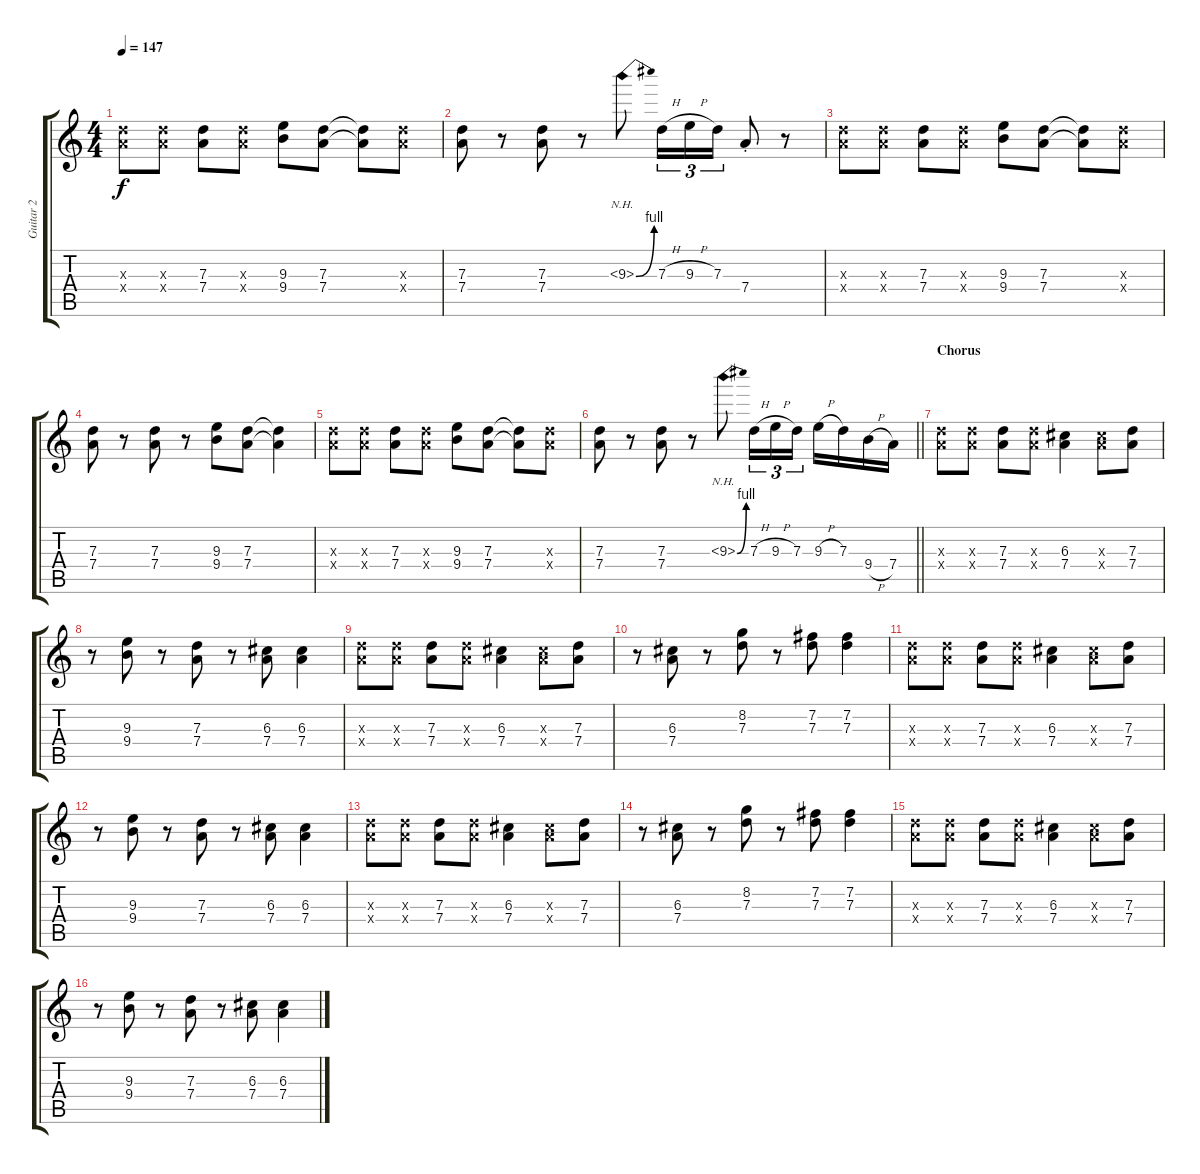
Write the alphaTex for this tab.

\track ("Guitar 2" "Guitar 2") {instrument overdrivenguitar}
\staff {score tabs}
\tuning (E4 B3 G3 D3 A2 E2) {hide}
\ts (4 4)
\tempo 147
\clef g2
\ks c
(7.3{x} 7.4{x}).8{dy f} (7.3{x} 7.4{x}).8 (7.3 7.4).8 (7.3{x} 7.4{x}).8 (9.3 9.4).8 (7.3 7.4).8 (7.3{t} 7.4{t}).8 (7.3{x} 7.4{x}).8 |
(7.3 7.4).8 r.8 (7.3 7.4).8 r.8 9.3{be (bend 0 0 60 4) nh}.8 7.3{h}.16{tu (3 2)} 9.3{h}.16{tu (3 2)} 7.3.16{tu (3 2)} 7.4{st}.8 r.8 |
(7.3{x} 7.4{x}).8 (7.3{x} 7.4{x}).8 (7.3 7.4).8 (7.3{x} 7.4{x}).8 (9.3 9.4).8 (7.3 7.4).8 (7.3{t} 7.4{t}).8 (7.3{x} 7.4{x}).8 |
(7.3 7.4).8 r.8 (7.3 7.4).8 r.8 (9.3 9.4).8 (7.3 7.4).8 (7.3{t} 7.4{t}).4 |
(7.3{x} 7.4{x}).8 (7.3{x} 7.4{x}).8 (7.3 7.4).8 (7.3{x} 7.4{x}).8 (9.3 9.4).8 (7.3 7.4).8 (7.3{t} 7.4{t}).8 (7.3{x} 7.4{x}).8 |
\barLineRight lightlight
(7.3 7.4).8 r.8 (7.3 7.4).8 r.8 9.3{be (bend 0 0 60 4) nh}.8 7.3{h}.16{tu (3 2)} 9.3{h}.16{tu (3 2)} 7.3.16{tu (3 2)} 9.3{h}.16 7.3.16 9.4{h}.16 7.4.16 |
\section ("" "Chorus")
(7.3{x} 7.4{x}).8 (7.3{x} 7.4{x}).8 (7.3 7.4).8 (7.3{x} 7.4{x}).8 (6.3 7.4).4 (6.3{x} 7.4{x}).8 (7.3 7.4).8 |
r.8 (9.3 9.4).8 r.8 (7.3 7.4).8 r.8 (6.3 7.4).8 (6.3 7.4).4 |
(7.3{x} 7.4{x}).8 (7.3{x} 7.4{x}).8 (7.3 7.4).8 (7.3{x} 7.4{x}).8 (6.3 7.4).4 (6.3{x} 7.4{x}).8 (7.3 7.4).8 |
r.8 (6.3 7.4).8 r.8 (8.2 7.3).8 r.8 (7.2 7.3).8 (7.2 7.3).4 |
(7.3{x} 7.4{x}).8 (7.3{x} 7.4{x}).8 (7.3 7.4).8 (7.3{x} 7.4{x}).8 (6.3 7.4).4 (6.3{x} 7.4{x}).8 (7.3 7.4).8 |
r.8 (9.3 9.4).8 r.8 (7.3 7.4).8 r.8 (6.3 7.4).8 (6.3 7.4).4 |
(7.3{x} 7.4{x}).8 (7.3{x} 7.4{x}).8 (7.3 7.4).8 (7.3{x} 7.4{x}).8 (6.3 7.4).4 (6.3{x} 7.4{x}).8 (7.3 7.4).8 |
r.8 (6.3 7.4).8 r.8 (8.2 7.3).8 r.8 (7.2 7.3).8 (7.2 7.3).4 |
(7.3{x} 7.4{x}).8 (7.3{x} 7.4{x}).8 (7.3 7.4).8 (7.3{x} 7.4{x}).8 (6.3 7.4).4 (6.3{x} 7.4{x}).8 (7.3 7.4).8 |
r.8 (9.3 9.4).8 r.8 (7.3 7.4).8 r.8 (6.3 7.4).8 (6.3 7.4).4
